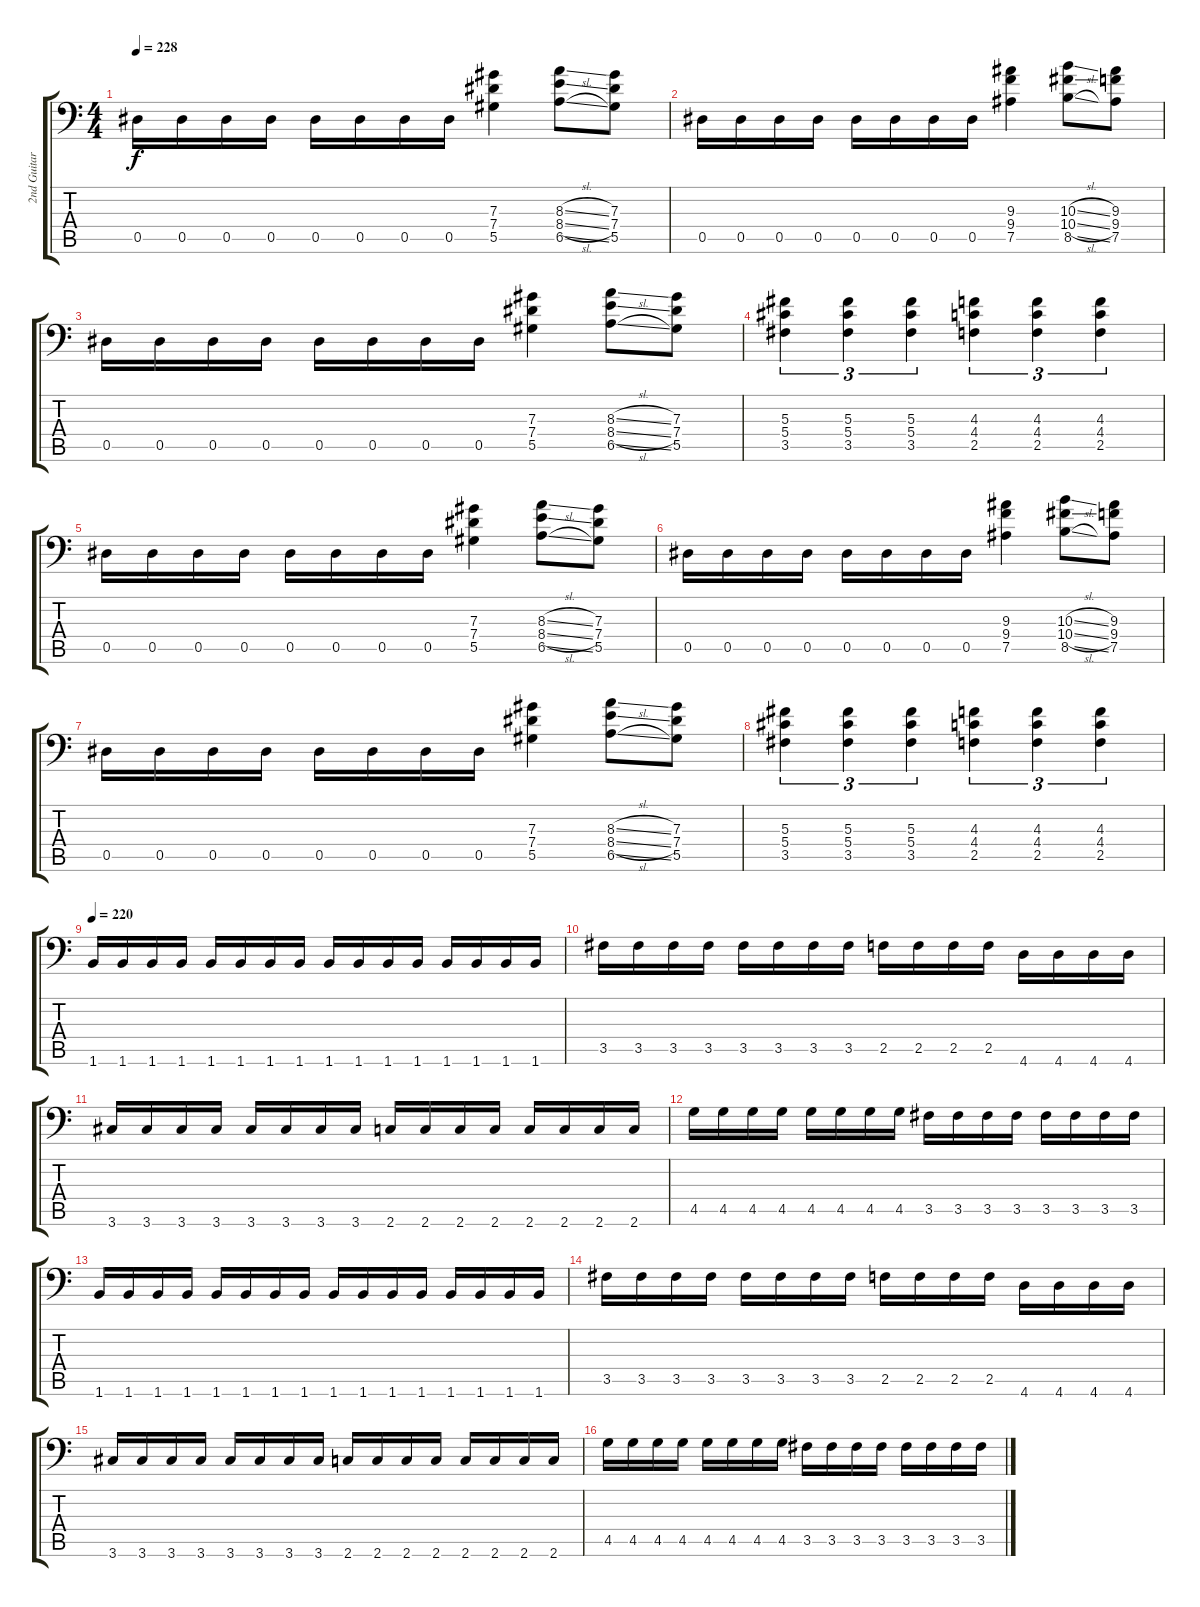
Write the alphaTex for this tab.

\track ("2nd Guitar" "2nd Guitar") {instrument overdrivenguitar}
\staff {score tabs}
\tuning (Bb3 F3 Db3 Ab2 Eb2 Bb1) {hide}
\ts (4 4)
\tempo 228
\clef f4
\ks c
0.5.16{dy f} 0.5.16 0.5.16 0.5.16 0.5.16 0.5.16 0.5.16 0.5.16 (7.3 7.4 5.5).4 (8.3{sl} 8.4{sl} 6.5{sl}).8 (7.3 7.4 5.5).8 |
0.5.16 0.5.16 0.5.16 0.5.16 0.5.16 0.5.16 0.5.16 0.5.16 (9.3 9.4 7.5).4 (10.3{sl} 10.4{sl} 8.5{sl}).8 (9.3 9.4 7.5).8 |
0.5.16 0.5.16 0.5.16 0.5.16 0.5.16 0.5.16 0.5.16 0.5.16 (7.3 7.4 5.5).4 (8.3{sl} 8.4{sl} 6.5{sl}).8 (7.3 7.4 5.5).8 |
(5.3 5.4 3.5).4{tu (3 2)} (5.3 5.4 3.5).4{tu (3 2)} (5.3 5.4 3.5).4{tu (3 2)} (4.3 4.4 2.5).4{tu (3 2)} (4.3 4.4 2.5).4{tu (3 2)} (4.3 4.4 2.5).4{tu (3 2)} |
0.5.16 0.5.16 0.5.16 0.5.16 0.5.16 0.5.16 0.5.16 0.5.16 (7.3 7.4 5.5).4 (8.3{sl} 8.4{sl} 6.5{sl}).8 (7.3 7.4 5.5).8 |
0.5.16 0.5.16 0.5.16 0.5.16 0.5.16 0.5.16 0.5.16 0.5.16 (9.3 9.4 7.5).4 (10.3{sl} 10.4{sl} 8.5{sl}).8 (9.3 9.4 7.5).8 |
0.5.16 0.5.16 0.5.16 0.5.16 0.5.16 0.5.16 0.5.16 0.5.16 (7.3 7.4 5.5).4 (8.3{sl} 8.4{sl} 6.5{sl}).8 (7.3 7.4 5.5).8 |
(5.3 5.4 3.5).4{tu (3 2)} (5.3 5.4 3.5).4{tu (3 2)} (5.3 5.4 3.5).4{tu (3 2)} (4.3 4.4 2.5).4{tu (3 2)} (4.3 4.4 2.5).4{tu (3 2)} (4.3 4.4 2.5).4{tu (3 2)} |
\tempo 220
1.6.16 1.6.16 1.6.16 1.6.16 1.6.16 1.6.16 1.6.16 1.6.16 1.6.16 1.6.16 1.6.16 1.6.16 1.6.16 1.6.16 1.6.16 1.6.16 |
3.5.16 3.5.16 3.5.16 3.5.16 3.5.16 3.5.16 3.5.16 3.5.16 2.5.16 2.5.16 2.5.16 2.5.16 4.6.16 4.6.16 4.6.16 4.6.16 |
3.6.16 3.6.16 3.6.16 3.6.16 3.6.16 3.6.16 3.6.16 3.6.16 2.6.16 2.6.16 2.6.16 2.6.16 2.6.16 2.6.16 2.6.16 2.6.16 |
4.5.16 4.5.16 4.5.16 4.5.16 4.5.16 4.5.16 4.5.16 4.5.16 3.5.16 3.5.16 3.5.16 3.5.16 3.5.16 3.5.16 3.5.16 3.5.16 |
1.6.16 1.6.16 1.6.16 1.6.16 1.6.16 1.6.16 1.6.16 1.6.16 1.6.16 1.6.16 1.6.16 1.6.16 1.6.16 1.6.16 1.6.16 1.6.16 |
3.5.16 3.5.16 3.5.16 3.5.16 3.5.16 3.5.16 3.5.16 3.5.16 2.5.16 2.5.16 2.5.16 2.5.16 4.6.16 4.6.16 4.6.16 4.6.16 |
3.6.16 3.6.16 3.6.16 3.6.16 3.6.16 3.6.16 3.6.16 3.6.16 2.6.16 2.6.16 2.6.16 2.6.16 2.6.16 2.6.16 2.6.16 2.6.16 |
4.5.16 4.5.16 4.5.16 4.5.16 4.5.16 4.5.16 4.5.16 4.5.16 3.5.16 3.5.16 3.5.16 3.5.16 3.5.16 3.5.16 3.5.16 3.5.16
